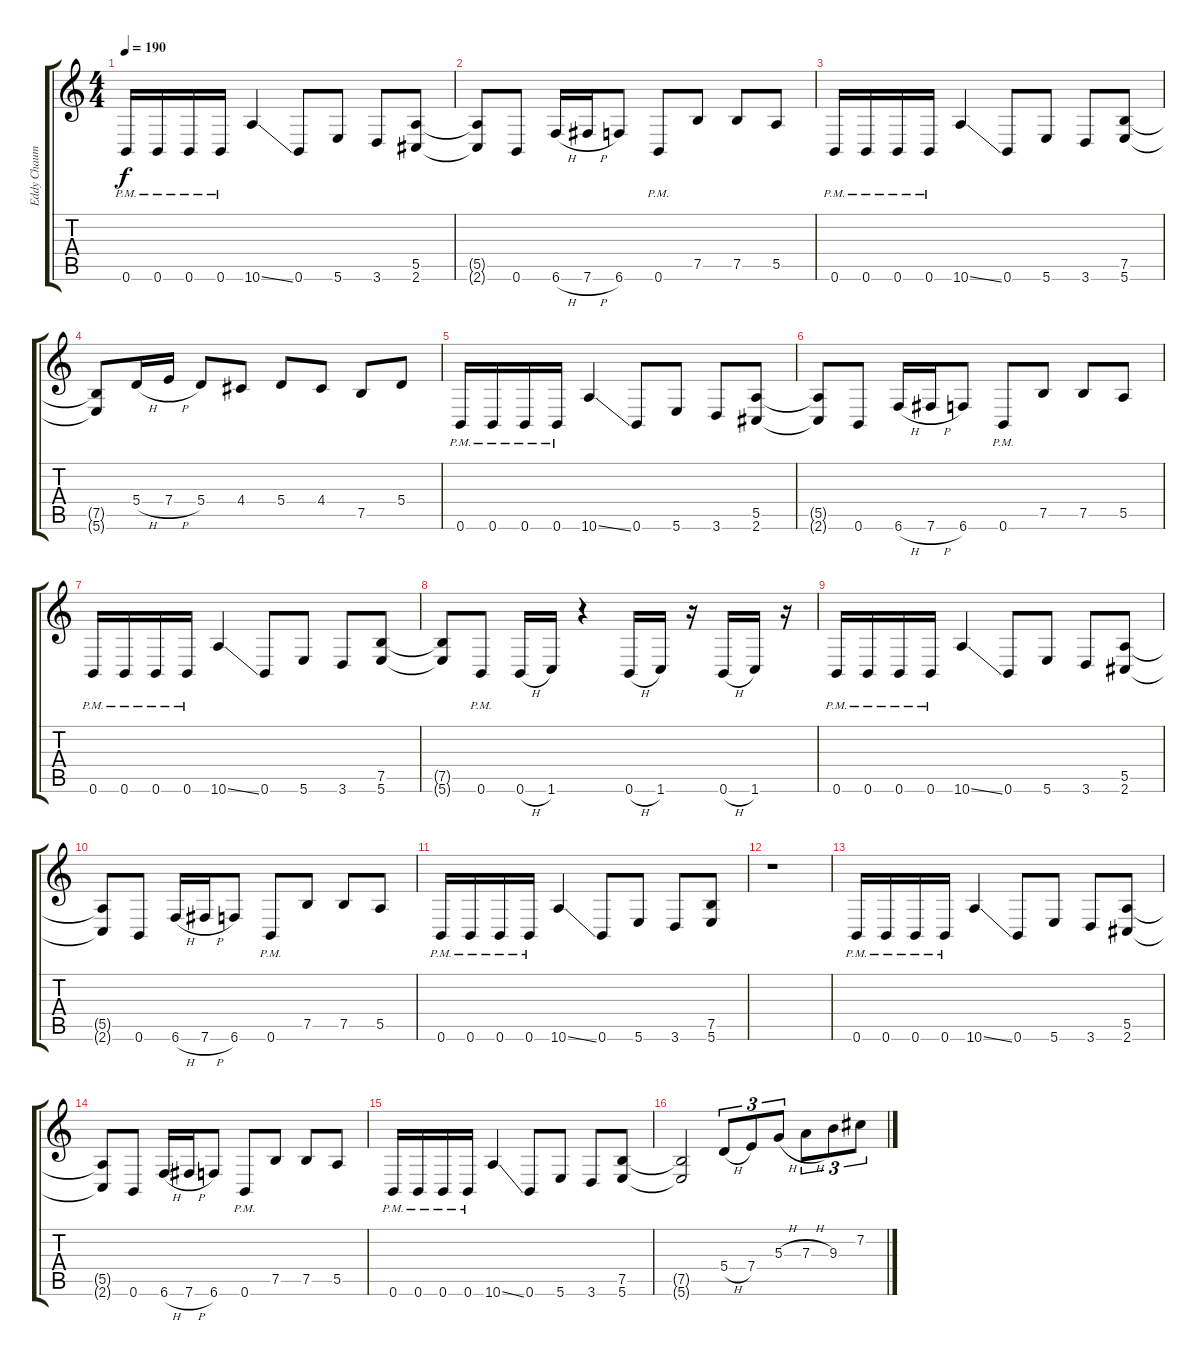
\track ("Eddy Chaumulot (Rythm)" "Eddy Chaum") {instrument distortionguitar}
\staff {score tabs}
\tuning (B3 Gb3 D3 A2 E2 B1) {hide}
\ts (4 4)
\tempo 190
\clef g2
\ks c
0.6{pm}.16{dy f} 0.6{pm}.16 0.6{pm}.16 0.6{pm}.16 10.6{ss}.4 0.6.8 5.6.8 3.6.8 (5.5 2.6).8 |
(5.5{t} 2.6{t}).8 0.6.8 6.6{h}.16 7.6{h}.16 6.6.8 0.6{pm}.8 7.5.8 7.5.8 5.5.8 |
0.6{pm}.16 0.6{pm}.16 0.6{pm}.16 0.6{pm}.16 10.6{ss}.4 0.6.8 5.6.8 3.6.8 (7.5 5.6).8 |
(7.5{t} 5.6{t}).8 5.4{h}.16 7.4{h}.16 5.4.8 4.4.8 5.4.8 4.4.8 7.5.8 5.4.8 |
0.6{pm}.16 0.6{pm}.16 0.6{pm}.16 0.6{pm}.16 10.6{ss}.4 0.6.8 5.6.8 3.6.8 (5.5 2.6).8 |
(5.5{t} 2.6{t}).8 0.6.8 6.6{h}.16 7.6{h}.16 6.6.8 0.6{pm}.8 7.5.8 7.5.8 5.5.8 |
0.6{pm}.16 0.6{pm}.16 0.6{pm}.16 0.6{pm}.16 10.6{ss}.4 0.6.8 5.6.8 3.6.8 (7.5 5.6).8 |
(7.5{t} 5.6{t}).8 0.6{pm}.8 0.6{h}.16 1.6.16 r.4 0.6{h}.16 1.6.16 r.16 0.6{h}.16 1.6.16 r.16 |
0.6{pm}.16 0.6{pm}.16 0.6{pm}.16 0.6{pm}.16 10.6{ss}.4 0.6.8 5.6.8 3.6.8 (5.5 2.6).8 |
(5.5{t} 2.6{t}).8 0.6.8 6.6{h}.16 7.6{h}.16 6.6.8 0.6{pm}.8 7.5.8 7.5.8 5.5.8 |
0.6{pm}.16 0.6{pm}.16 0.6{pm}.16 0.6{pm}.16 10.6{ss}.4 0.6.8 5.6.8 3.6.8 (7.5 5.6).8 |
r.1 |
0.6{pm}.16 0.6{pm}.16 0.6{pm}.16 0.6{pm}.16 10.6{ss}.4 0.6.8 5.6.8 3.6.8 (5.5 2.6).8 |
(5.5{t} 2.6{t}).8 0.6.8 6.6{h}.16 7.6{h}.16 6.6.8 0.6{pm}.8 7.5.8 7.5.8 5.5.8 |
0.6{pm}.16 0.6{pm}.16 0.6{pm}.16 0.6{pm}.16 10.6{ss}.4 0.6.8 5.6.8 3.6.8 (7.5 5.6).8 |
(7.5{t} 5.6{t}).2 5.4{h}.8{tu (3 2)} 7.4.8{tu (3 2)} 5.3{h}.8{tu (3 2)} 7.3{h}.8{tu (3 2)} 9.3.8{tu (3 2)} 7.2.8{tu (3 2)}
